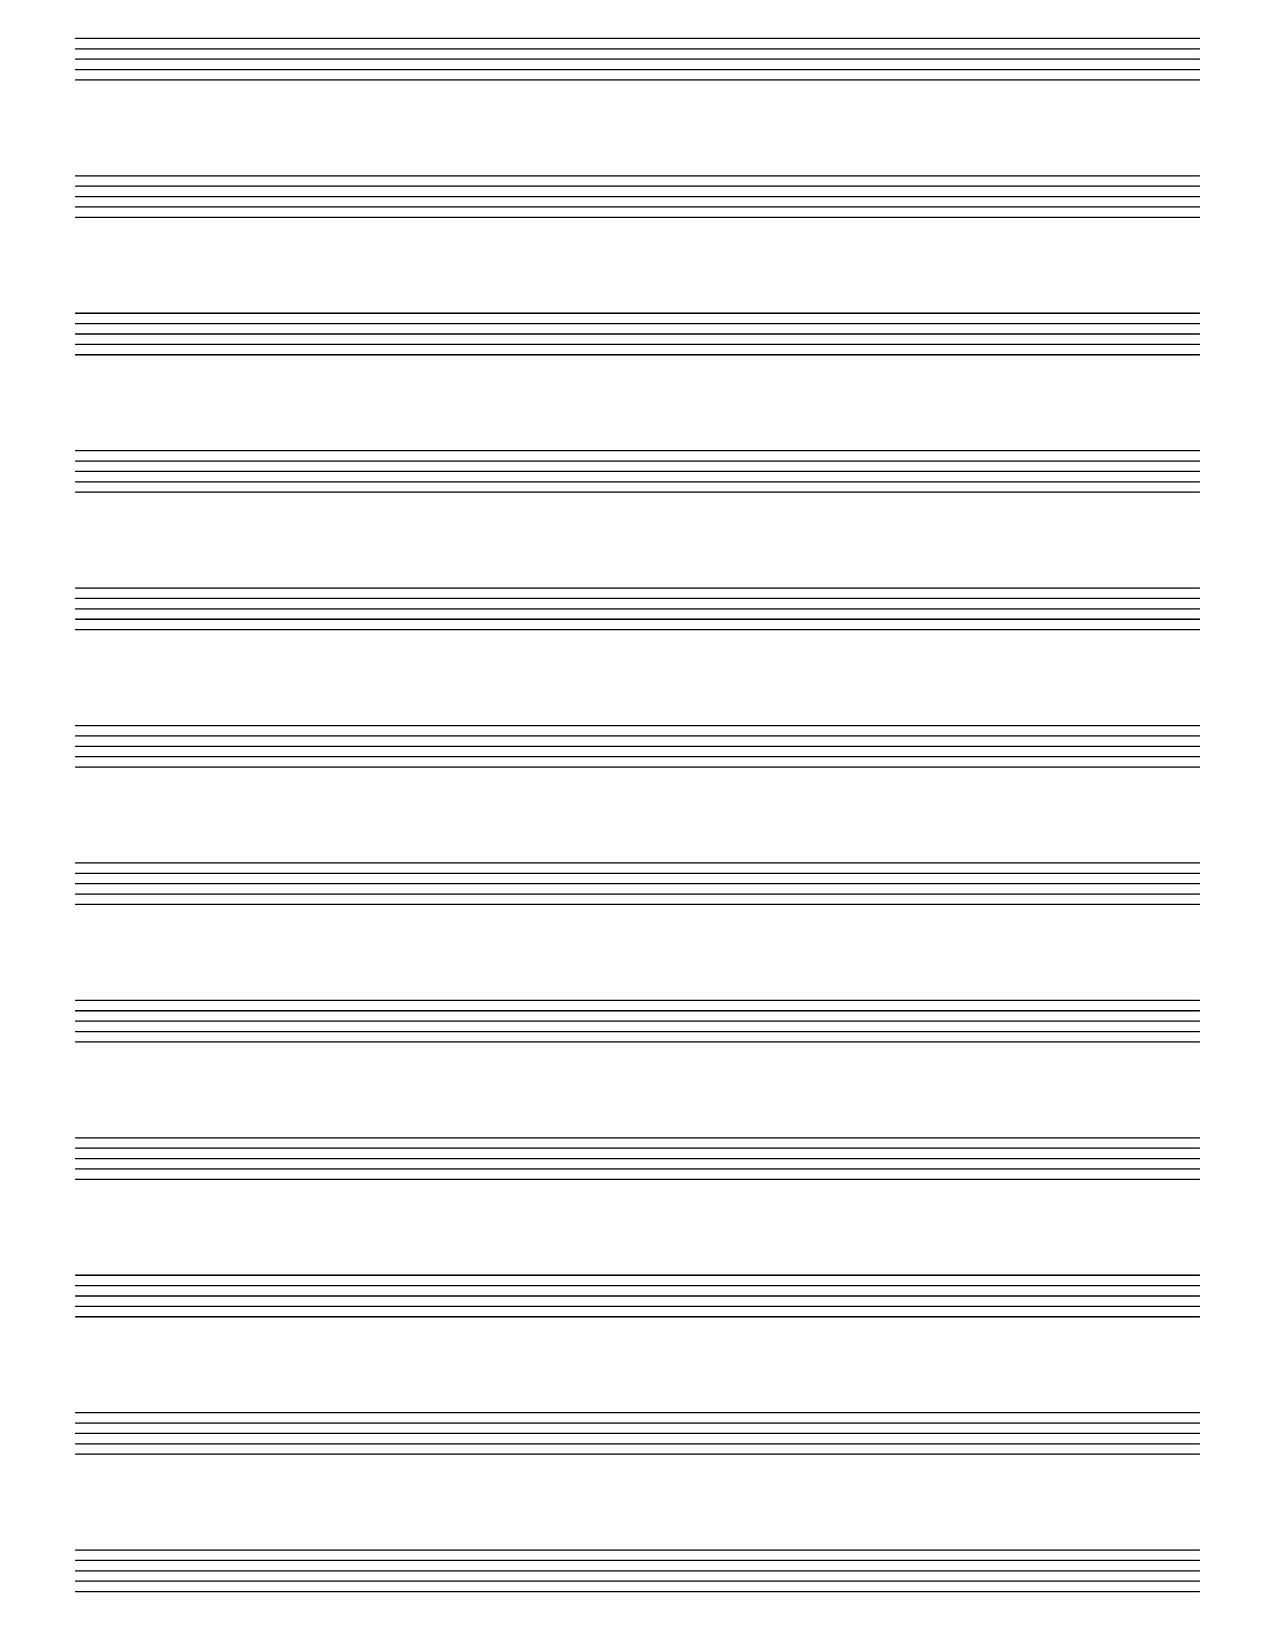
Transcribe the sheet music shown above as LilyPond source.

%% DO NOT EDIT this file manually; it is automatically
%% generated from LSR http://lsr.dsi.unimi.it
%% Make any changes in LSR itself, or in Documentation/snippets/new/ ,
%% and then run scripts/auxiliar/makelsr.py
%%
%% This file is in the public domain.
\version "2.14.2"

\header {
  lsrtags = "specific-notation, editorial-annotations, paper-and-layout, contexts-and-engravers, staff-notation"

%% Translation of GIT committish: b482c3e5b56c3841a88d957e0ca12964bd3e64fa
  texidoces = "
Para crear pentagramas en blanco, genere compases vacíos y después
elimine el grabador de números de compás @code{Bar_number_engraver}
del contexto @code{Score}, y los grabadores de la indicación de compás
@code{Time_signature_engraver}, de la clave @code{Clef_engraver} y de
los compases @code{Bar_engraver} del contexto de @code{Staff}.

"
  doctitlees = "Crear pentagramas en blanco"

  texidoc = "
To create blank staves, generate empty measures then remove the
@code{Bar_number_engraver} from the @code{Score} context, and the
@code{Time_signature_engraver}, @code{Clef_engraver} and
@code{Bar_engraver} from the @code{Staff} context.

"
  doctitle = "Creating blank staves"
} % begin verbatim


#(set-global-staff-size 20)

\score {
  {
    \repeat unfold 12 { s1 \break }
  }
  \layout {
    indent = 0\in
    \context {
      \Staff
      \remove "Time_signature_engraver"
      \remove "Clef_engraver"
      \remove "Bar_engraver"
    }
    \context {
      \Score
      \remove "Bar_number_engraver"
    }
  }
}

\paper {
  #(set-paper-size "letter")
  ragged-last-bottom = ##f
  line-width = 7.5\in
  left-margin = 0.5\in
  bottom-margin = 0.25\in
  top-margin = 0.25\in
}

